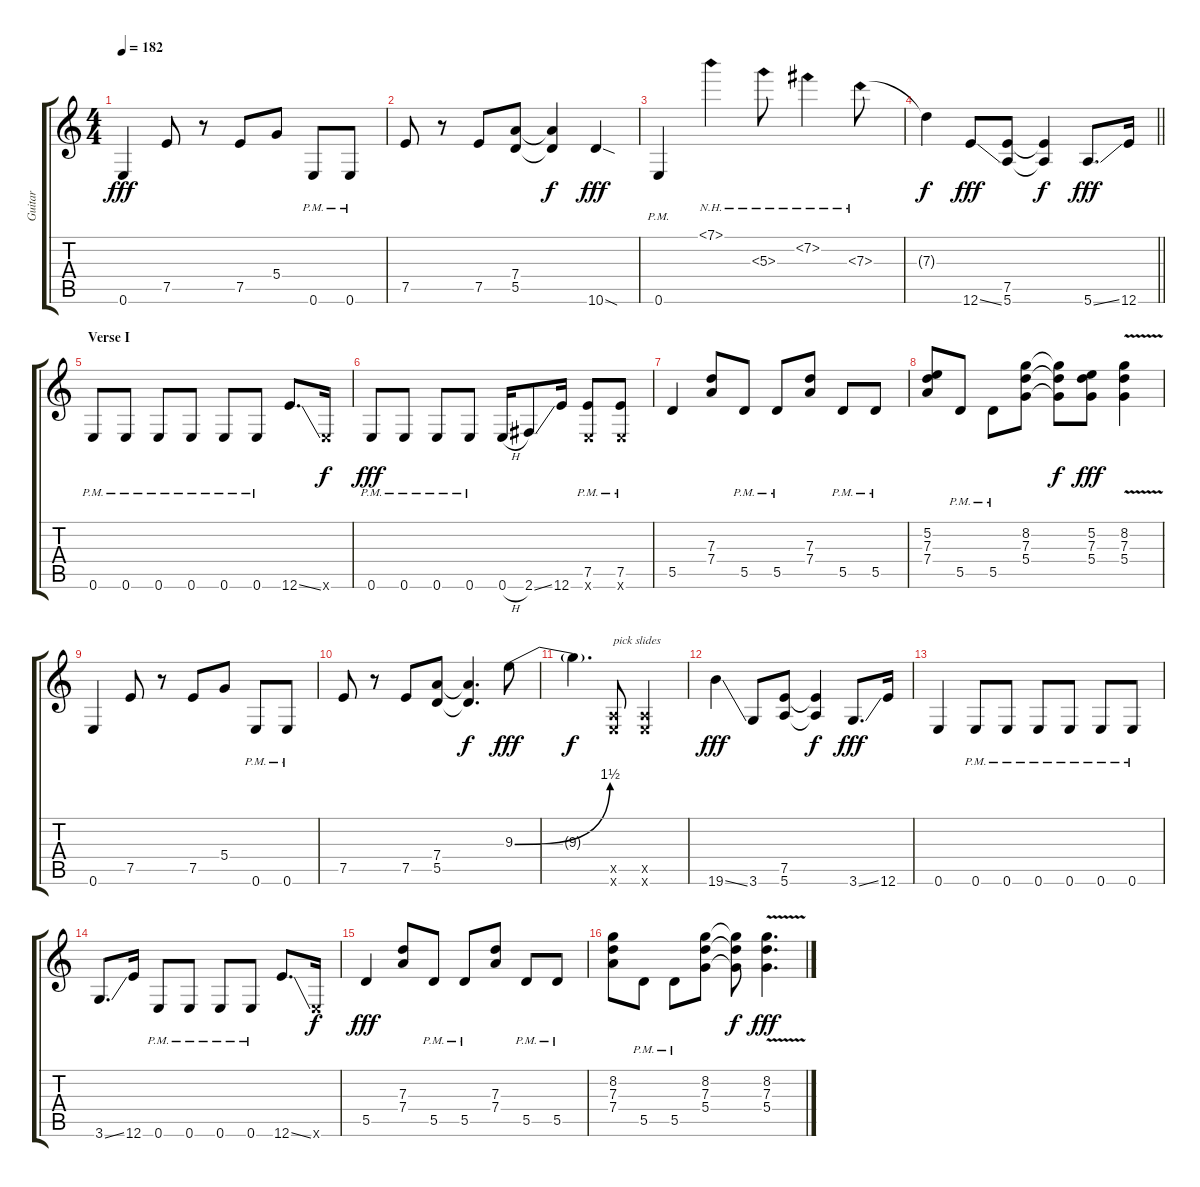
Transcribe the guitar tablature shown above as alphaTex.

\track ("Guitar" "Guitar") {instrument distortionguitar}
\staff {score tabs}
\tuning (E4 B3 G3 D3 A2 E2) {hide}
\ts (4 4)
\tempo 182
\clef g2
\ks c
0.6.4{dy fff} 7.5.8 r.8 7.5.8 5.4.8 0.6{pm}.8 0.6{pm}.8 |
7.5.8 r.8 7.5.8 (7.4 5.5).8 (7.4{t} 5.5{t}).4{dy f} 10.6{sod}.4{dy fff} |
0.6{pm}.4 7.1{nh}.4 5.3{nh}.8 7.2{nh}.4 7.3{nh}.8 |
\barLineRight lightlight
7.3{t}.4{dy f} 12.6{ss}.8{dy fff} (7.5 5.6).8 (7.5{t} 5.6{t}).4{dy f} 5.6{ss}.8{d dy fff} 12.6.16 |
\section ("" "Verse I")
0.6{pm}.8 0.6{pm}.8 0.6{pm}.8 0.6{pm}.8 0.6{pm}.8 0.6{pm}.8 12.6{ss}.8{d} 0.6{x}.16{dy f} |
0.6{pm}.8{dy fff} 0.6{pm}.8 0.6{pm}.8 0.6{pm}.8 0.6{h}.16 2.6{ss}.8 12.6.16 (7.5{pm} 0.6{x}).8 (7.5{pm} 0.6{x}).8 |
5.5.4 (7.3 7.4).8 5.5{pm}.8 5.5{pm}.8 (7.3 7.4).8 5.5{pm}.8 5.5{pm}.8 |
(5.2 7.3 7.4).8 5.5{pm}.8 5.5{pm}.8 (8.2 7.3 5.4).8 (8.2{t} 7.3{t} 5.4{t}).8{dy f} (5.2 7.3 5.4).8{dy fff} (8.2{v} 7.3{v} 5.4{v}).4 |
0.6.4 7.5.8 r.8 7.5.8 5.4.8 0.6{pm}.8 0.6{pm}.8 |
7.5.8 r.8 7.5.8 (7.4 5.5).8 (7.4{t} 5.5{t}).4{d dy f} 9.3{be (bend 0 0 60 6)}.8{dy fff} |
9.3{t}.4{d dy f} (0.5{x} 0.6{x}).8{txt "pick slides"} (0.5{x} 0.6{x}).2 |
19.6{ss}.4{dy fff} 3.6.8 (7.5 5.6).8 (7.5{t} 5.6{t}).4{dy f} 3.6{ss}.8{d dy fff} 12.6.16 |
0.6.4 0.6{pm}.8 0.6{pm}.8 0.6{pm}.8 0.6{pm}.8 0.6{pm}.8 0.6{pm}.8 |
3.6{ss}.8{d} 12.6.16 0.6{pm}.8 0.6{pm}.8 0.6{pm}.8 0.6{pm}.8 12.6{ss}.8{d} 0.6{x}.16{dy f} |
5.5.4{dy fff} (7.3 7.4).8 5.5{pm}.8 5.5{pm}.8 (7.3 7.4).8 5.5{pm}.8 5.5{pm}.8 |
(8.2 7.3 7.4).8 5.5{pm}.8 5.5{pm}.8 (8.2 7.3 5.4).8 (8.2{t} 7.3{t} 5.4{t}).8{dy f} (8.2{v} 7.3{v} 5.4{v}).4{d dy fff}
